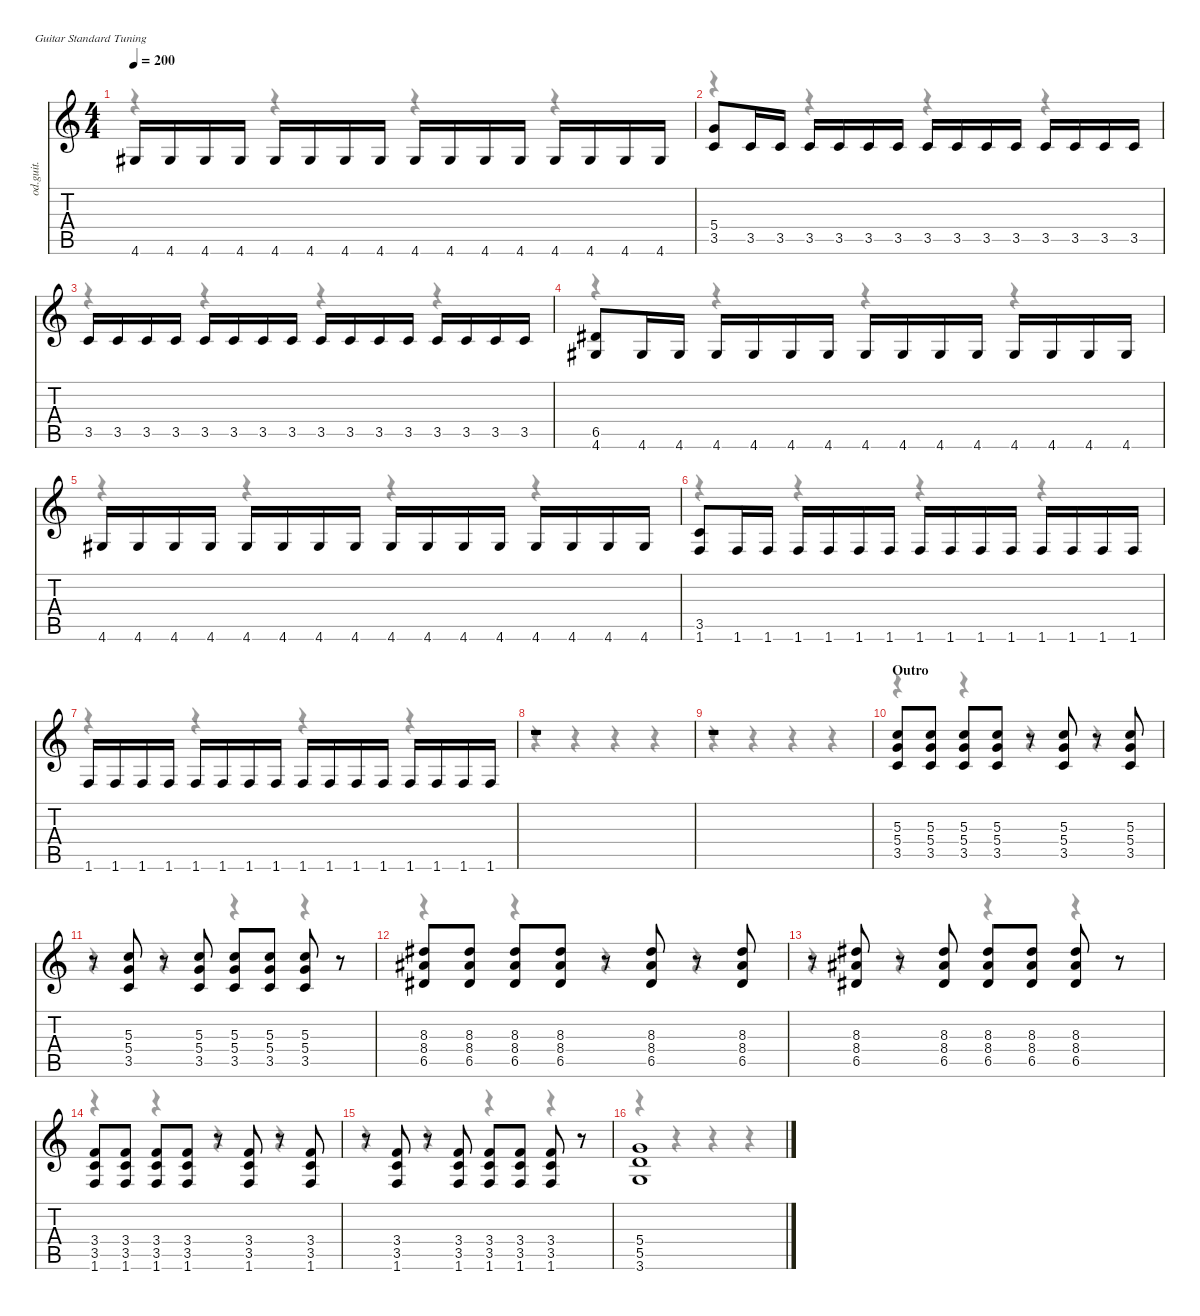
\hideDynamics
\bracketExtendMode nobrackets
\otherSystemsTrackNameOrientation horizontal
\track ("Guitar 1 " "od.guit.") {instrument overdrivenguitar}
\staff {score tabs}
\tuning (E4 B3 G3 D3 A2 E2)
\voice
\ts (4 4)
\scale
1.09391
\tempo 200
\accidentals auto
\clef g2
\ottava regular
\simile none
\ks c
4.6{acc #}.16{dy f beam Up} 4.6{acc #}.16{beam Up} 4.6{acc #}.16{beam Up} 4.6{acc #}.16{beam Up} 4.6{acc #}.16{beam Up} 4.6{acc #}.16{beam Up} 4.6{acc #}.16{beam Up} 4.6{acc #}.16{beam Up} 4.6{acc #}.16{beam Up} 4.6{acc #}.16{beam Up} 4.6{acc #}.16{beam Up} 4.6{acc #}.16{beam Up} 4.6{acc #}.16{beam Up} 4.6{acc #}.16{beam Up} 4.6{acc #}.16{beam Up} 4.6{acc #}.16{beam Up} |
\section ("" "")
\scale
0.978277 (5.4 3.5).8{beam Up} 3.5.16{beam Up} 3.5.16{beam Up} 3.5.16{beam Up} 3.5.16{beam Up} 3.5.16{beam Up} 3.5.16{beam Up} 3.5.16{beam Up} 3.5.16{beam Up} 3.5.16{beam Up} 3.5.16{beam Up} 3.5.16{beam Up} 3.5.16{beam Up} 3.5.16{beam Up} 3.5.16{beam Up} |
\scale
0.978277 3.5.16{beam Up} 3.5.16{beam Up} 3.5.16{beam Up} 3.5.16{beam Up} 3.5.16{beam Up} 3.5.16{beam Up} 3.5.16{beam Up} 3.5.16{beam Up} 3.5.16{beam Up} 3.5.16{beam Up} 3.5.16{beam Up} 3.5.16{beam Up} 3.5.16{beam Up} 3.5.16{beam Up} 3.5.16{beam Up} 3.5.16{beam Up} |
\scale
0.978277 (6.5{acc #} 4.6{acc #}).8{beam Up} 4.6{acc #}.16{beam Up} 4.6{acc #}.16{beam Up} 4.6{acc #}.16{beam Up} 4.6{acc #}.16{beam Up} 4.6{acc #}.16{beam Up} 4.6{acc #}.16{beam Up} 4.6{acc #}.16{beam Up} 4.6{acc #}.16{beam Up} 4.6{acc #}.16{beam Up} 4.6{acc #}.16{beam Up} 4.6{acc #}.16{beam Up} 4.6{acc #}.16{beam Up} 4.6{acc #}.16{beam Up} 4.6{acc #}.16{beam Up} |
\scale
0.978277 4.6{acc #}.16{beam Up} 4.6{acc #}.16{beam Up} 4.6{acc #}.16{beam Up} 4.6{acc #}.16{beam Up} 4.6{acc #}.16{beam Up} 4.6{acc #}.16{beam Up} 4.6{acc #}.16{beam Up} 4.6{acc #}.16{beam Up} 4.6{acc #}.16{beam Up} 4.6{acc #}.16{beam Up} 4.6{acc #}.16{beam Up} 4.6{acc #}.16{beam Up} 4.6{acc #}.16{beam Up} 4.6{acc #}.16{beam Up} 4.6{acc #}.16{beam Up} 4.6{acc #}.16{beam Up} |
\scale
0.992988 (3.5 1.6).8{beam Up} 1.6.16{beam Up} 1.6.16{beam Up} 1.6.16{beam Up} 1.6.16{beam Up} 1.6.16{beam Up} 1.6.16{beam Up} 1.6.16{beam Up} 1.6.16{beam Up} 1.6.16{beam Up} 1.6.16{beam Up} 1.6.16{beam Up} 1.6.16{beam Up} 1.6.16{beam Up} 1.6.16{beam Up} |
\scale
1.06188 1.6.16{beam Up} 1.6.16{beam Up} 1.6.16{beam Up} 1.6.16{beam Up} 1.6.16{beam Up} 1.6.16{beam Up} 1.6.16{beam Up} 1.6.16{beam Up} 1.6.16{beam Up} 1.6.16{beam Up} 1.6.16{beam Up} 1.6.16{beam Up} 1.6.16{beam Up} 1.6.16{beam Up} 1.6.16{beam Up} 1.6.16{beam Up} |
\scale
0.975825 r.1{beam Up} |
\scale
0.998382 r.1{beam Up} |
\section ("" "Outro")
\scale
0.988084 (5.3 5.4 3.5).8{beam Up} (5.3 5.4 3.5).8{beam Up} (5.3 5.4 3.5).8{beam Up} (5.3 5.4 3.5).8{beam Up} r.8{beam Up} (5.3 5.4 3.5).8{beam Up} r.8{beam Up} (5.3 5.4 3.5).8{beam Up} |
\scale
0.975825 r.8{beam Up} (5.3 5.4 3.5).8{beam Up} r.8{beam Up} (5.3 5.4 3.5).8{beam Up} (5.3 5.4 3.5).8{beam Up} (5.3 5.4 3.5).8{beam Up} (5.3 5.4 3.5).8{beam Up} r.8{beam Up} |
\scale
1.09592 (8.3{acc #} 8.4{acc #} 6.5{acc #}).8{beam Up} (8.3{acc #} 8.4{acc #} 6.5{acc #}).8{beam Up} (8.3{acc #} 8.4{acc #} 6.5{acc #}).8{beam Up} (8.3{acc #} 8.4{acc #} 6.5{acc #}).8{beam Up} r.8{beam Up} (8.3{acc #} 8.4{acc #} 6.5{acc #}).8{beam Up} r.8{beam Up} (8.3{acc #} 8.4{acc #} 6.5{acc #}).8{beam Up} |
\scale
0.992595 r.8{beam Up} (8.3{acc #} 8.4{acc #} 6.5{acc #}).8{beam Up} r.8{beam Up} (8.3{acc #} 8.4{acc #} 6.5{acc #}).8{beam Up} (8.3{acc #} 8.4{acc #} 6.5{acc #}).8{beam Up} (8.3{acc #} 8.4{acc #} 6.5{acc #}).8{beam Up} (8.3{acc #} 8.4{acc #} 6.5{acc #}).8{beam Up} r.8{beam Up} |
\scale
0.992595 (3.4 3.5 1.6).8{beam Up} (3.4 3.5 1.6).8{beam Up} (3.4 3.5 1.6).8{beam Up} (3.4 3.5 1.6).8{beam Up} r.8{beam Up} (3.4 3.5 1.6).8{beam Up} r.8{beam Up} (3.4 3.5 1.6).8{beam Up} |
\scale
0.992595 r.8{beam Up} (3.4 3.5 1.6).8{beam Up} r.8{beam Up} (3.4 3.5 1.6).8{beam Up} (3.4 3.5 1.6).8{beam Up} (3.4 3.5 1.6).8{beam Up} (3.4 3.5 1.6).8{beam Up} r.8{beam Up} |
\scale
0.975432 (5.4 5.5 3.6).1{beam Up}
\voice
\clef g2
\ottava regular
\simile none
\ks c
r.4{dy mf beam Down} r.4{beam Down} r.4{beam Down} r.4{beam Down} |
r.4{beam Down} r.4{beam Down} r.4{beam Down} r.4{beam Down} |
r.4{beam Down} r.4{beam Down} r.4{beam Down} r.4{beam Down} |
r.4{beam Down} r.4{beam Down} r.4{beam Down} r.4{beam Down} |
r.4{beam Down} r.4{beam Down} r.4{beam Down} r.4{beam Down} |
r.4{beam Down} r.4{beam Down} r.4{beam Down} r.4{beam Down} |
r.4{beam Down} r.4{beam Down} r.4{beam Down} r.4{beam Down} |
r.4{beam Down} r.4{beam Down} r.4{beam Down} r.4{beam Down} |
r.4{beam Down} r.4{beam Down} r.4{beam Down} r.4{beam Down} |
r.4{beam Down} r.4{beam Down} r.4{beam Down} r.4{beam Down} |
r.4{beam Down} r.4{beam Down} r.4{beam Down} r.4{beam Down} |
r.4{beam Down} r.4{beam Down} r.4{beam Down} r.4{beam Down} |
r.4{beam Down} r.4{beam Down} r.4{beam Down} r.4{beam Down} |
r.4{beam Down} r.4{beam Down} r.4{beam Down} r.4{beam Down} |
r.4{beam Down} r.4{beam Down} r.4{beam Down} r.4{beam Down} |
r.4{beam Down} r.4{beam Down} r.4{beam Down} r.4{beam Down}
